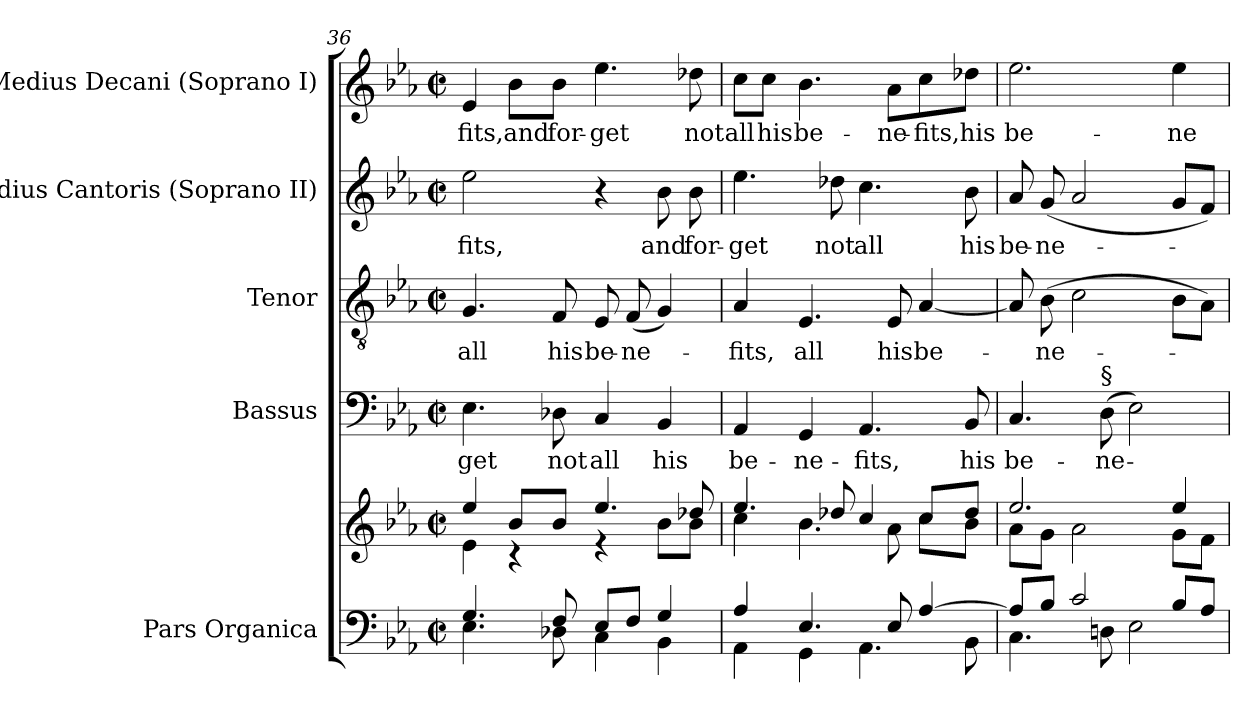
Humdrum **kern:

**kern	**kern	**kern	**text	**kern	**text	**kern	**text	**kern	**text
*part5	*part5	*part4	*part4	*part3	*part3	*part2	*part2	*part1	*part1
*staff6	*staff5	*staff4	*staff4	*staff3	*staff3	*staff2	*staff2	*staff1	*staff1
*I"Pars Organica	*	*I"Bassus	*	*I"Tenor	*	*I"Medius Cantoris (Soprano II)	*	*I"Medius Decani (Soprano I)	*
!!LO:LB:g=z
*clefF4	*clefG2	*clefF4	*	*clefGv2	*	*clefG2	*	*clefG2	*
*	*	*	*	*ITrd7c12	*	*	*	*	*
*k[b-e-a-]	*k[b-e-a-]	*k[b-e-a-]	*	*k[b-e-a-]	*	*k[b-e-a-]	*	*k[b-e-a-]	*
*E-:	*E-:	*E-:	*	*E-:	*	*E-:	*	*E-:	*
*M2/2	*M2/2	*M2/2	*	*M2/2	*	*M2/2	*	*M2/2	*
*met(c|)	*met(c|)	*met(c|)	*	*met(c|)	*	*met(c|)	*	*met(c|)	*
=36	=36	=36	=36	=36	=36	=36	=36	=36	=36
*^	*^	*	*	*	*	*	*	*	*
!	!	!	!	!	!LO:LY:b:color=#000000	!	!	!	!	!	!
!	!	!	!	!	!	!	!LO:LY:b:color=#000000	!	!	!	!
!	!	!	!	!	!	!	!	!	!LO:LY:b:color=#000000	!	!
!	!	!	!	!	!	!	!	!	!	!	!LO:LY:b:color=#000000
4.Gi/	4.E-i\	4ee-i/	4e-i\	4.E-i\	-get	4.GGi/	all	2ee-i\	-fits,	4e-i/	-fits,
!	!	!	!	!	!	!	!	!	!	!	!LO:LY:b:color=#000000
.	.	8b-i/L	4r	.	.	.	.	.	.	8b-i\L	and
!	!	!	!	!	!LO:LY:b:color=#000000	!	!	!	!	!	!
!	!	!	!	!	!	!	!LO:LY:b:color=#000000	!	!	!	!
!	!	!	!	!	!	!	!	!	!	!	!LO:LY:b:color=#000000
8Fi/	8D-Xi\	8b-i/J	.	8D-Xi\	not	8FFi/	his	.	.	8b-i\J	for-
!	!	!	!	!	!LO:LY:b:color=#000000	!	!	!	!	!	!
!	!	!	!	!	!	!	!LO:LY:b:color=#000000	!	!	!	!
!	!	!	!	!	!	!	!	!	!	!	!LO:LY:b:color=#000000
8E-i/L	4Ci\	4.ee-i/	4r	4Ci/	all	8EE-i/	be-	4r	.	4.ee-i\	-get
!	!	!	!	!	!	!	!LO:LY:b:color=#000000	!	!	!	!
8Fi/J	.	.	.	.	.	(8FFi/	-ne-	.	.	.	.
!	!	!	!	!	!LO:LY:b:color=#000000	!	!	!	!	!	!
!	!	!	!	!	!	!	!	!	!LO:LY:b:color=#000000	!	!
4Gi/	4BB-i\	.	8b-i\L	4BB-i/	his	4GGi/)	.	8b-i\	and	.	.
!	!	!	!	!	!	!	!	!	!LO:LY:b:color=#000000	!	!
!	!	!	!	!	!	!	!	!	!	!	!LO:LY:b:color=#000000
.	.	8dd-Xi/	8b-i\J	.	.	.	.	8b-i\	for-	8dd-Xi\	not
=37	=37	=37	=37	=37	=37	=37	=37	=37	=37	=37	=37
!	!	!	!	!	!LO:LY:b:color=#000000	!	!	!	!	!	!
!	!	!	!	!	!	!	!LO:LY:b:color=#000000	!	!	!	!
!	!	!	!	!	!	!	!	!	!LO:LY:b:color=#000000	!	!
!	!	!	!	!	!	!	!	!	!	!	!LO:LY:b:color=#000000
4A-i/	4AA-i\	4.ee-i/	4cci\	4AA-i/	be-	4AA-i/	-fits,	4.ee-i\	-get	8cci\L	all
!	!	!	!	!	!	!	!	!	!	!	!LO:LY:b:color=#000000
.	.	.	.	.	.	.	.	.	.	8cci\J	his
!	!	!	!	!	!LO:LY:b:color=#000000	!	!	!	!	!	!
!	!	!	!	!	!	!	!LO:LY:b:color=#000000	!	!	!	!
!	!	!	!	!	!	!	!	!	!	!	!LO:LY:b:color=#000000
4.E-i/	4GGi\	.	4.b-i\	4GGi/	-ne-	4.EE-i/	all	.	.	4.b-i\	be-
!	!	!	!	!	!	!	!	!	!LO:LY:b:color=#000000	!	!
.	.	8dd-Xi/	.	.	.	.	.	8dd-Xi\	not	.	.
!	!	!	!	!	!LO:LY:b:color=#000000	!	!	!	!	!	!
!	!	!	!	!	!	!	!	!	!LO:LY:b:color=#000000	!	!
.	4.AA-i\	4cci/	.	4.AA-i/	-fits,	.	.	4.cci\	all	.	.
!	!	!	!	!	!	!	!LO:LY:b:color=#000000	!	!	!	!
!	!	!	!	!	!	!	!	!	!	!	!LO:LY:b:color=#000000
8E-i/	.	.	8a-i\	.	.	8EE-i/	his	.	.	8a-i\L	-ne-
!	!	!	!	!	!	!	!LO:LY:b:color=#000000	!	!	!	!
!	!	!	!	!	!	!	!	!	!	!	!LO:LY:b:color=#000000
[4A-i/	.	8cci/L	8cci\L	.	.	[4AA-i/	be-	.	.	8cci\	-fits,
!	!	!	!	!	!LO:LY:b:color=#000000	!	!	!	!	!	!
!	!	!	!	!	!	!	!	!	!LO:LY:b:color=#000000	!	!
!	!	!	!	!	!	!	!	!	!	!	!LO:LY:b:color=#000000
.	8BB-i\	8dd-i/J	8b-i\J	8BB-i/	his	.	.	8b-i\	his	8dd-Xi\J	his
=38	=38	=38	=38	=38	=38	=38	=38	=38	=38	=38	=38
!	!	!	!	!	!LO:LY:b:color=#000000	!	!	!	!	!	!
!	!	!	!	!	!	!	!	!	!LO:LY:b:color=#000000	!	!
!	!	!	!	!	!	!	!	!	!	!	!LO:LY:b:color=#000000
8A-i/L]	4.Ci\	2.ee-i/	8a-i\L	4.Ci/	be-	8AA-i/]	.	8a-i/	be-	2.ee-i\	be-
!	!	!	!	!	!	!	!LO:LY:b:color=#000000	!	!	!	!
!	!	!	!	!	!	!	!	!	!LO:LY:b:color=#000000	!	!
8B-i/J	.	.	8gi\J	.	.	(8BB-i\	-ne-	(8gi/	-ne-	.	.
2ci/	.	.	2a-i\	.	.	2Ci\	.	2a-i/	.	.	.
!	!	!	!	!LO:TX:a:t=§	!	!	!	!	!	!	!
!	!	!	!	!	!LO:LY:b:color=#000000	!	!	!	!	!	!
.	8Dni\	.	.	(8Di\	-ne-	.	.	.	.	.	.
.	2E-i\	.	.	2E-i\)	.	.	.	.	.	.	.
!	!	!	!	!	!	!	!	!	!	!	!LO:LY:b:color=#000000
8B-i/L	.	4ee-i/	8gi\L	.	.	8BB-i\L	.	8gi/L	.	4ee-i\	-ne-
8A-i/J	.	.	8fi\J	.	.	8AA-i\J)	.	8fi/J)	.	.	.
*v	*v	*	*	*	*	*	*	*	*	*	*
*	*v	*v	*	*	*	*	*	*	*	*
=	=	=	=	=	=	=	=	=	=
*-	*-	*-	*-	*-	*-	*-	*-	*-	*-
